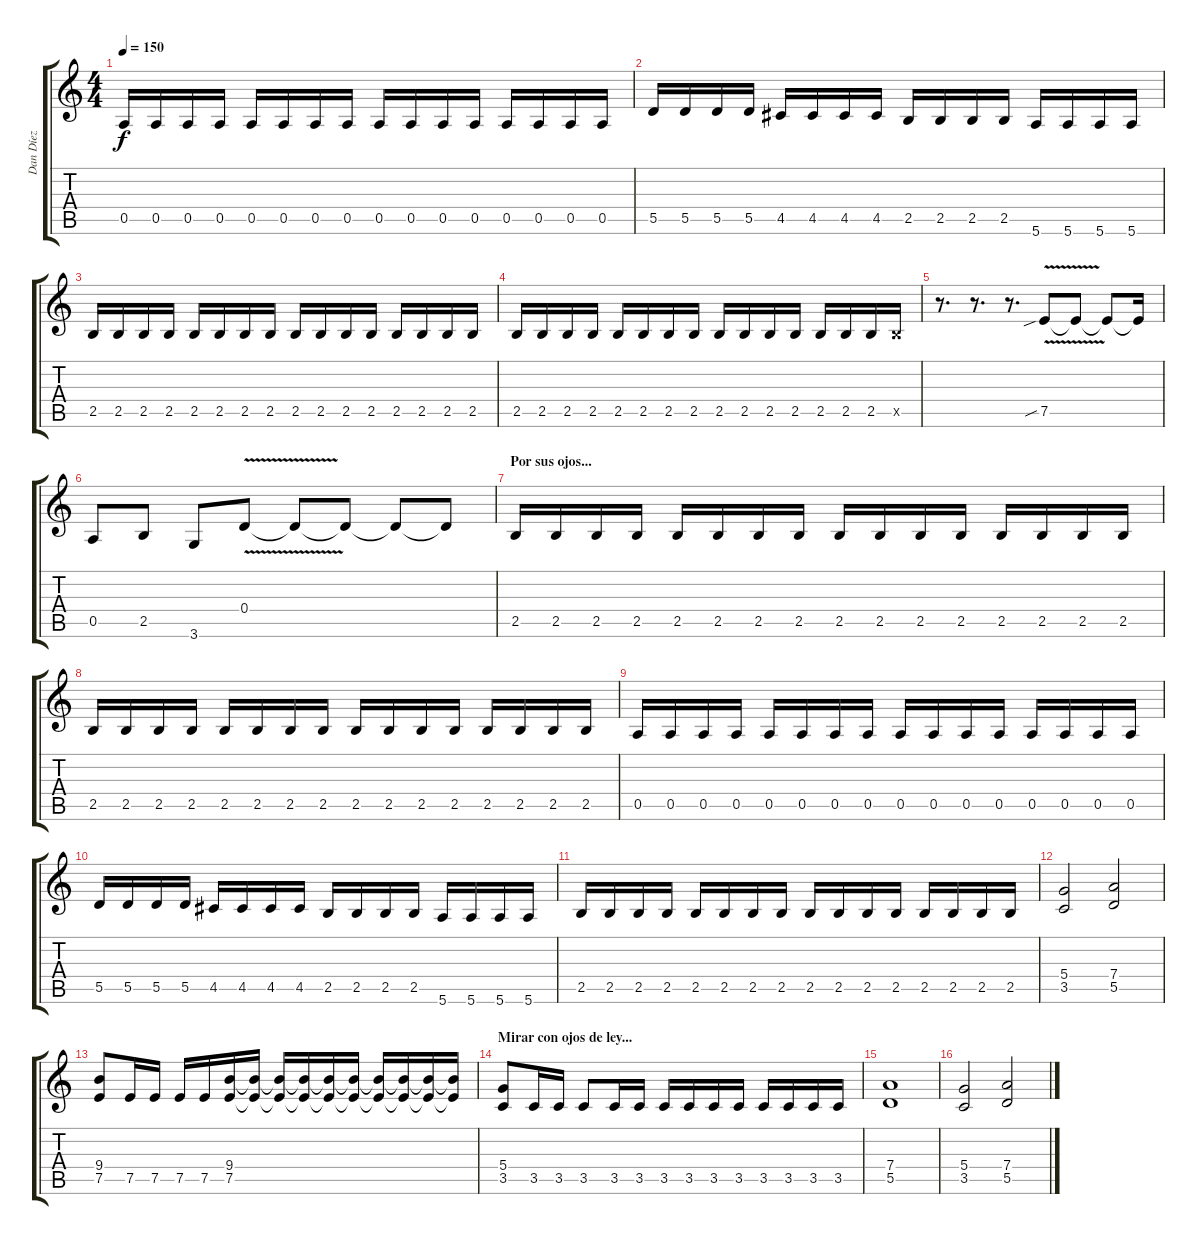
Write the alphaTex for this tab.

\track ("Dan Díez" "Dan Díez") {instrument distortionguitar}
\staff {score tabs}
\tuning (E4 B3 G3 D3 A2 E2) {hide}
\ts (4 4)
\tempo 150
\clef g2
\ks c
0.5.16{dy f} 0.5.16 0.5.16 0.5.16 0.5.16 0.5.16 0.5.16 0.5.16 0.5.16 0.5.16 0.5.16 0.5.16 0.5.16 0.5.16 0.5.16 0.5.16 |
5.5.16 5.5.16 5.5.16 5.5.16 4.5.16 4.5.16 4.5.16 4.5.16 2.5.16 2.5.16 2.5.16 2.5.16 5.6.16 5.6.16 5.6.16 5.6.16 |
2.5.16 2.5.16 2.5.16 2.5.16 2.5.16 2.5.16 2.5.16 2.5.16 2.5.16 2.5.16 2.5.16 2.5.16 2.5.16 2.5.16 2.5.16 2.5.16 |
2.5.16 2.5.16 2.5.16 2.5.16 2.5.16 2.5.16 2.5.16 2.5.16 2.5.16 2.5.16 2.5.16 2.5.16 2.5.16 2.5.16 2.5.16 2.5{x}.16 |
r.8{d} r.8{d} r.8{d} 7.5{v sib}.8 7.5{t}.8 7.5{t}.8 7.5{t}.16 |
0.5.8 2.5.8 3.6.8 0.4{v}.8 0.4{t}.8 0.4{t}.8 0.4{t}.8 0.4{t}.8 |
\section ("" "Por sus ojos...")
2.5.16 2.5.16 2.5.16 2.5.16 2.5.16 2.5.16 2.5.16 2.5.16 2.5.16 2.5.16 2.5.16 2.5.16 2.5.16 2.5.16 2.5.16 2.5.16 |
2.5.16 2.5.16 2.5.16 2.5.16 2.5.16 2.5.16 2.5.16 2.5.16 2.5.16 2.5.16 2.5.16 2.5.16 2.5.16 2.5.16 2.5.16 2.5.16 |
0.5.16 0.5.16 0.5.16 0.5.16 0.5.16 0.5.16 0.5.16 0.5.16 0.5.16 0.5.16 0.5.16 0.5.16 0.5.16 0.5.16 0.5.16 0.5.16 |
5.5.16 5.5.16 5.5.16 5.5.16 4.5.16 4.5.16 4.5.16 4.5.16 2.5.16 2.5.16 2.5.16 2.5.16 5.6.16 5.6.16 5.6.16 5.6.16 |
2.5.16 2.5.16 2.5.16 2.5.16 2.5.16 2.5.16 2.5.16 2.5.16 2.5.16 2.5.16 2.5.16 2.5.16 2.5.16 2.5.16 2.5.16 2.5.16 |
(5.4 3.5).2 (7.4 5.5).2 |
(9.4 7.5).8 7.5.16 7.5.16 7.5.16 7.5.16 (9.4 7.5).16 (9.4{t} 7.5{t}).16 (9.4{t} 7.5{t}).16 (9.4{t} 7.5{t}).16 (9.4{t} 7.5{t}).16 (9.4{t} 7.5{t}).16 (9.4{t} 7.5{t}).16 (9.4{t} 7.5{t}).16 (9.4{t} 7.5{t}).16 (9.4{t} 7.5{t}).16 |
\section ("" "Mirar con ojos de ley...")
(5.4 3.5).8 3.5.16 3.5.16 3.5.8 3.5.16 3.5.16 3.5.16 3.5.16 3.5.16 3.5.16 3.5.16 3.5.16 3.5.16 3.5.16 |
(7.4 5.5).1 |
(5.4 3.5).2 (7.4 5.5).2
